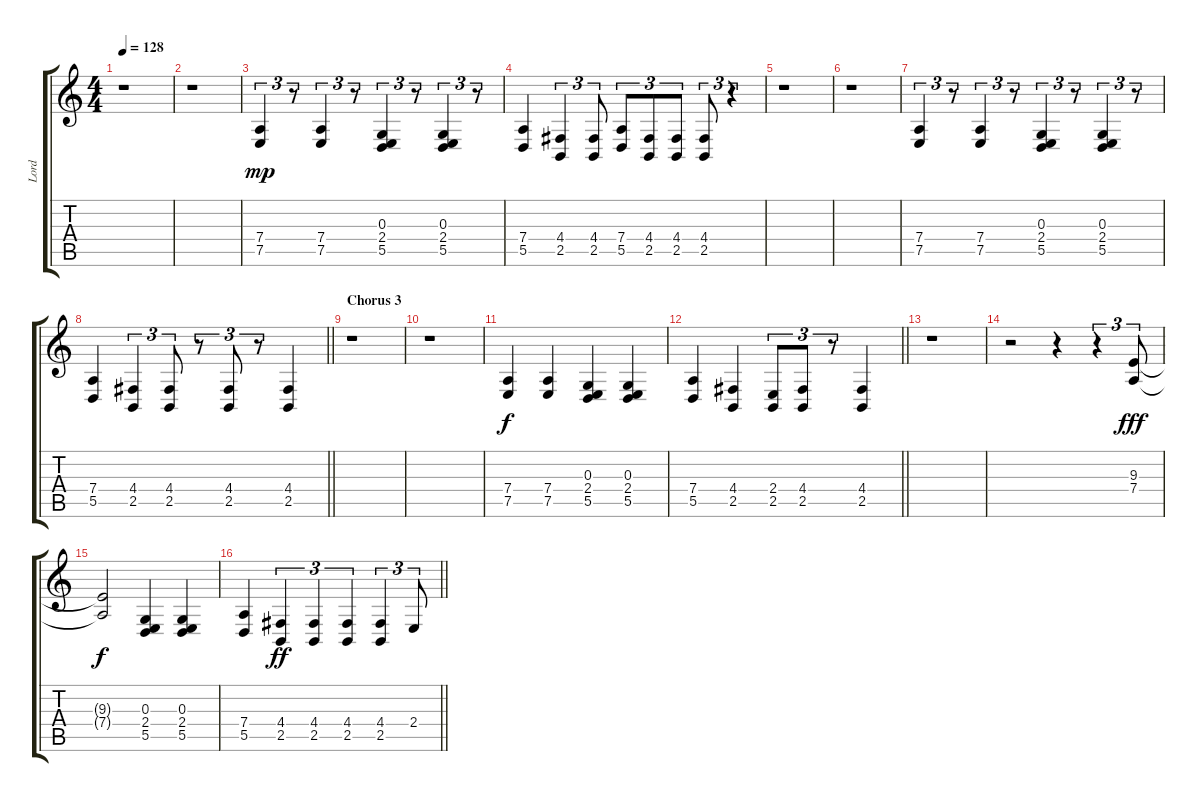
\track ("Lord" "Lord") {instrument drawbarorgan}
\staff {score tabs}
\tuning (E4 B3 G3 D3 A2 E2) {hide}
\ts (4 4)
\tempo 128
\clef g2
\ks c
r.1{dy mp} |
r.1 |
(7.4 7.5).4{tu (3 2)} r.8{tu (3 2)} (7.4 7.5).4{tu (3 2)} r.8{tu (3 2)} (0.3 2.4 5.5).4{tu (3 2)} r.8{tu (3 2)} (0.3 2.4 5.5).4{tu (3 2)} r.8{tu (3 2)} |
(7.4 5.5).4 (4.4 2.5).4{tu (3 2)} (4.4 2.5).8{tu (3 2)} (7.4 5.5).8{tu (3 2)} (4.4 2.5).8{tu (3 2)} (4.4 2.5).8{tu (3 2)} (4.4 2.5).8{tu (3 2)} r.4{tu (3 2)} |
r.1 |
r.1 |
(7.4 7.5).4{tu (3 2)} r.8{tu (3 2)} (7.4 7.5).4{tu (3 2)} r.8{tu (3 2)} (0.3 2.4 5.5).4{tu (3 2)} r.8{tu (3 2)} (0.3 2.4 5.5).4{tu (3 2)} r.8{tu (3 2)} |
\barLineRight lightlight
(7.4 5.5).4 (4.4 2.5).4{tu (3 2)} (4.4 2.5).8{tu (3 2)} r.8{tu (3 2)} (4.4 2.5).8{tu (3 2)} r.8{tu (3 2)} (4.4 2.5).4 |
\section ("" "Chorus 3")
r.1 |
r.1 |
(7.4 7.5).4{dy f} (7.4 7.5).4 (0.3 2.4 5.5).4 (0.3 2.4 5.5).4 |
\barLineRight lightlight
(7.4 5.5).4 (4.4 2.5).4 (2.4 2.5).8{tu (3 2)} (4.4 2.5).8{tu (3 2)} r.8{tu (3 2)} (4.4 2.5).4 |
r.1 |
r.2 r.4 r.4{tu (3 2)} (9.3 7.4).8{tu (3 2) dy fff volume 8 instrument drawbarorgan} |
(9.3{t} 7.4{t}).2{dy f} (0.3 2.4 5.5).4{volume 6 instrument oboe} (0.3 2.4 5.5).4 |
\barLineRight lightlight
(7.4 5.5).4 (4.4 2.5).4{tu (3 2) dy ff} (4.4 2.5).4{tu (3 2)} (4.4 2.5).4{tu (3 2)} (4.4 2.5).4{tu (3 2)} 2.4.8{tu (3 2)}
